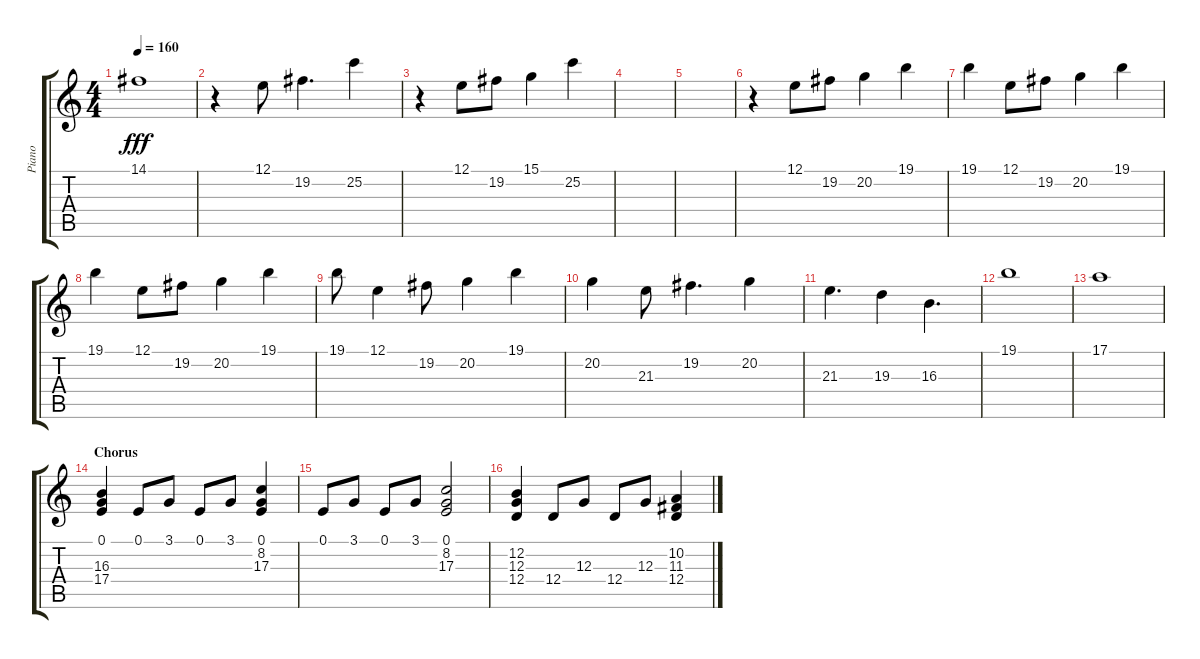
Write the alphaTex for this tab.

\track ("Piano" "Piano") {instrument acousticgrandpiano}
\staff {score tabs}
\tuning (E4 B3 G3 D3 A2 E2) {hide}
\ts (4 4)
\tempo 160
\clef g2
\ks c
14.1.1{dy fff} |
r.4 12.1.8 19.2.4{d} 25.2.4 |
r.4 12.1.8 19.2.8 15.1.4 25.2.4 |
|
|
r.4 12.1.8 19.2.8 20.2.4 19.1.4 |
19.1.4 12.1.8 19.2.8 20.2.4 19.1.4 |
19.1.4 12.1.8 19.2.8 20.2.4 19.1.4 |
19.1.8 12.1.4 19.2.8 20.2.4 19.1.4 |
20.2.4 21.3.8 19.2.4{d} 20.2.4 |
21.3.4{d} 19.3.4 16.3.4{d} |
19.1.1 |
17.1.1 |
\section ("" "Chorus")
(0.1 16.3 17.4).4 0.1.8 3.1.8 0.1.8 3.1.8 (0.1 8.2 17.3).4 |
0.1.8 3.1.8 0.1.8 3.1.8 (0.1 8.2 17.3).2 |
(12.2 12.3 12.4).4 12.4.8 12.3.8 12.4.8 12.3.8 (10.2 11.3 12.4).4
